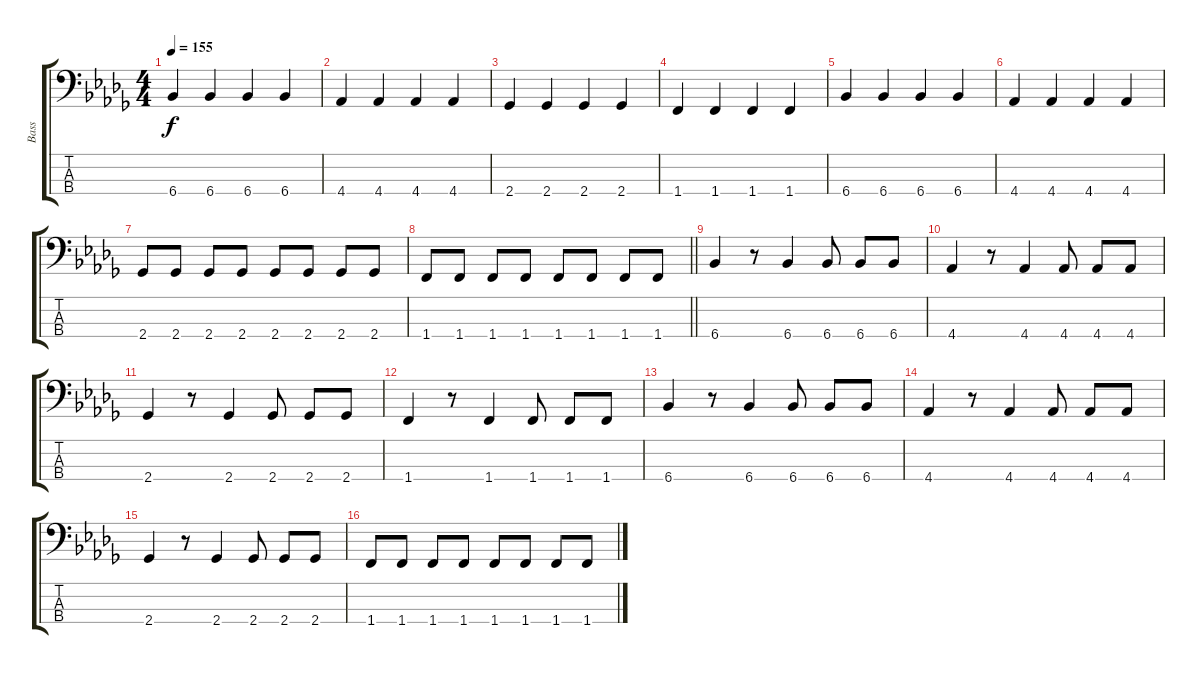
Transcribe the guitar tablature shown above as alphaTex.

\track ("Bass" "Bass") {instrument electricbassfinger}
\staff {score tabs}
\tuning (G2 D2 A1 E1) {hide}
\ts (4 4)
\tempo 155
\clef f4
\ks db
6.4.4{dy f} 6.4.4 6.4.4 6.4.4 |
4.4.4 4.4.4 4.4.4 4.4.4 |
2.4.4 2.4.4 2.4.4 2.4.4 |
1.4.4 1.4.4 1.4.4 1.4.4 |
6.4.4 6.4.4 6.4.4 6.4.4 |
4.4.4 4.4.4 4.4.4 4.4.4 |
2.4.8 2.4.8 2.4.8 2.4.8 2.4.8 2.4.8 2.4.8 2.4.8 |
\barLineRight lightlight
1.4.8 1.4.8 1.4.8 1.4.8 1.4.8 1.4.8 1.4.8 1.4.8 |
6.4.4 r.8 6.4.4 6.4.8 6.4.8 6.4.8 |
4.4.4 r.8 4.4.4 4.4.8 4.4.8 4.4.8 |
2.4.4 r.8 2.4.4 2.4.8 2.4.8 2.4.8 |
1.4.4 r.8 1.4.4 1.4.8 1.4.8 1.4.8 |
6.4.4 r.8 6.4.4 6.4.8 6.4.8 6.4.8 |
4.4.4 r.8 4.4.4 4.4.8 4.4.8 4.4.8 |
2.4.4 r.8 2.4.4 2.4.8 2.4.8 2.4.8 |
1.4.8 1.4.8 1.4.8 1.4.8 1.4.8 1.4.8 1.4.8 1.4.8
